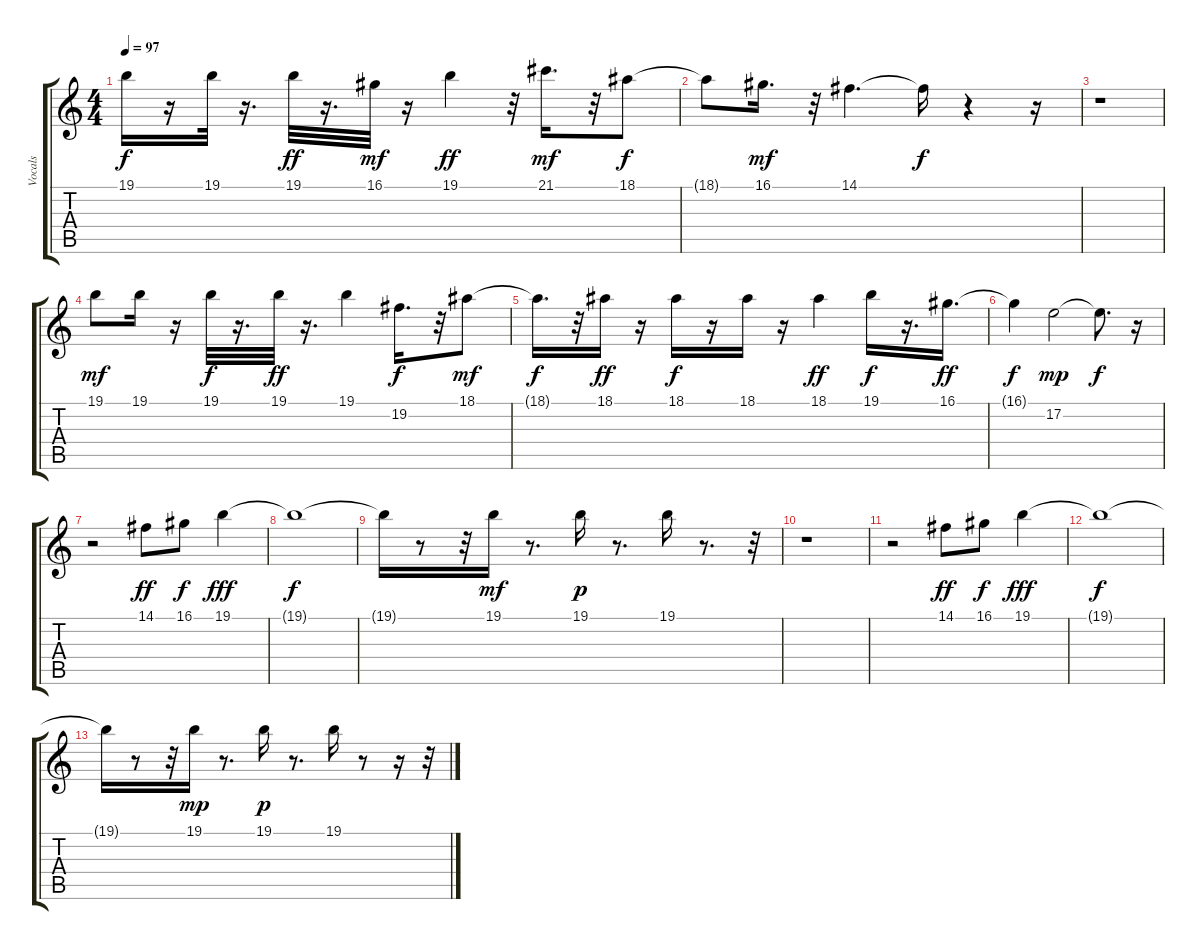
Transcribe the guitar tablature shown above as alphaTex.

\track ("Vocals" "Vocals") {instrument whistle}
\staff {score tabs}
\tuning (E4 B3 G3 D3 A2 E2) {hide}
\ts (4 4)
\tempo 97
\clef g2
\ks c
19.1{t}.16{dy f} r.16 19.1.32 r.16{d} 19.1.32{dy ff} r.16{d} 16.1.32{dy mf} r.16 19.1.4{dy ff} r.32 21.1.16{d dy mf} r.32 18.1.8{dy f} |
18.1{t}.8 16.1.16{d dy mf} r.32 14.1.4{d} 14.1{t}.16{dy f} r.4 r.16 |
r.1 |
19.1.8{dy mf} 19.1.16 r.16 19.1.32{dy f} r.16{d} 19.1.32{dy ff} r.16{d} 19.1.4 19.2.16{d dy f} r.32 18.1.8{dy mf} |
18.1{t}.16{d dy f} r.32 18.1.16{dy ff} r.16 18.1.16{dy f} r.16 18.1.16 r.16 18.1.4{dy ff} 19.1.16{dy f} r.16{d} 16.1.16{d dy ff} |
16.1{t}.4{dy f} 17.2.2{dy mp} 17.2{t}.8{d dy f} r.16 |
r.2 14.1.8{dy ff} 16.1.8{dy f} 19.1.4{dy fff} |
19.1{t}.1{dy f} |
19.1{t}.16 r.8 r.32 19.1.16{dy mf} r.8{d} 19.1.16{dy p} r.8{d} 19.1.16 r.8{d} r.32 |
r.1 |
r.2 14.1.8{dy ff} 16.1.8{dy f} 19.1.4{dy fff} |
19.1{t}.1{dy f} |
19.1{t}.16 r.8 r.32 19.1.16{dy mp} r.8{d} 19.1.16{dy p} r.8{d} 19.1.16 r.8 r.16 r.32
